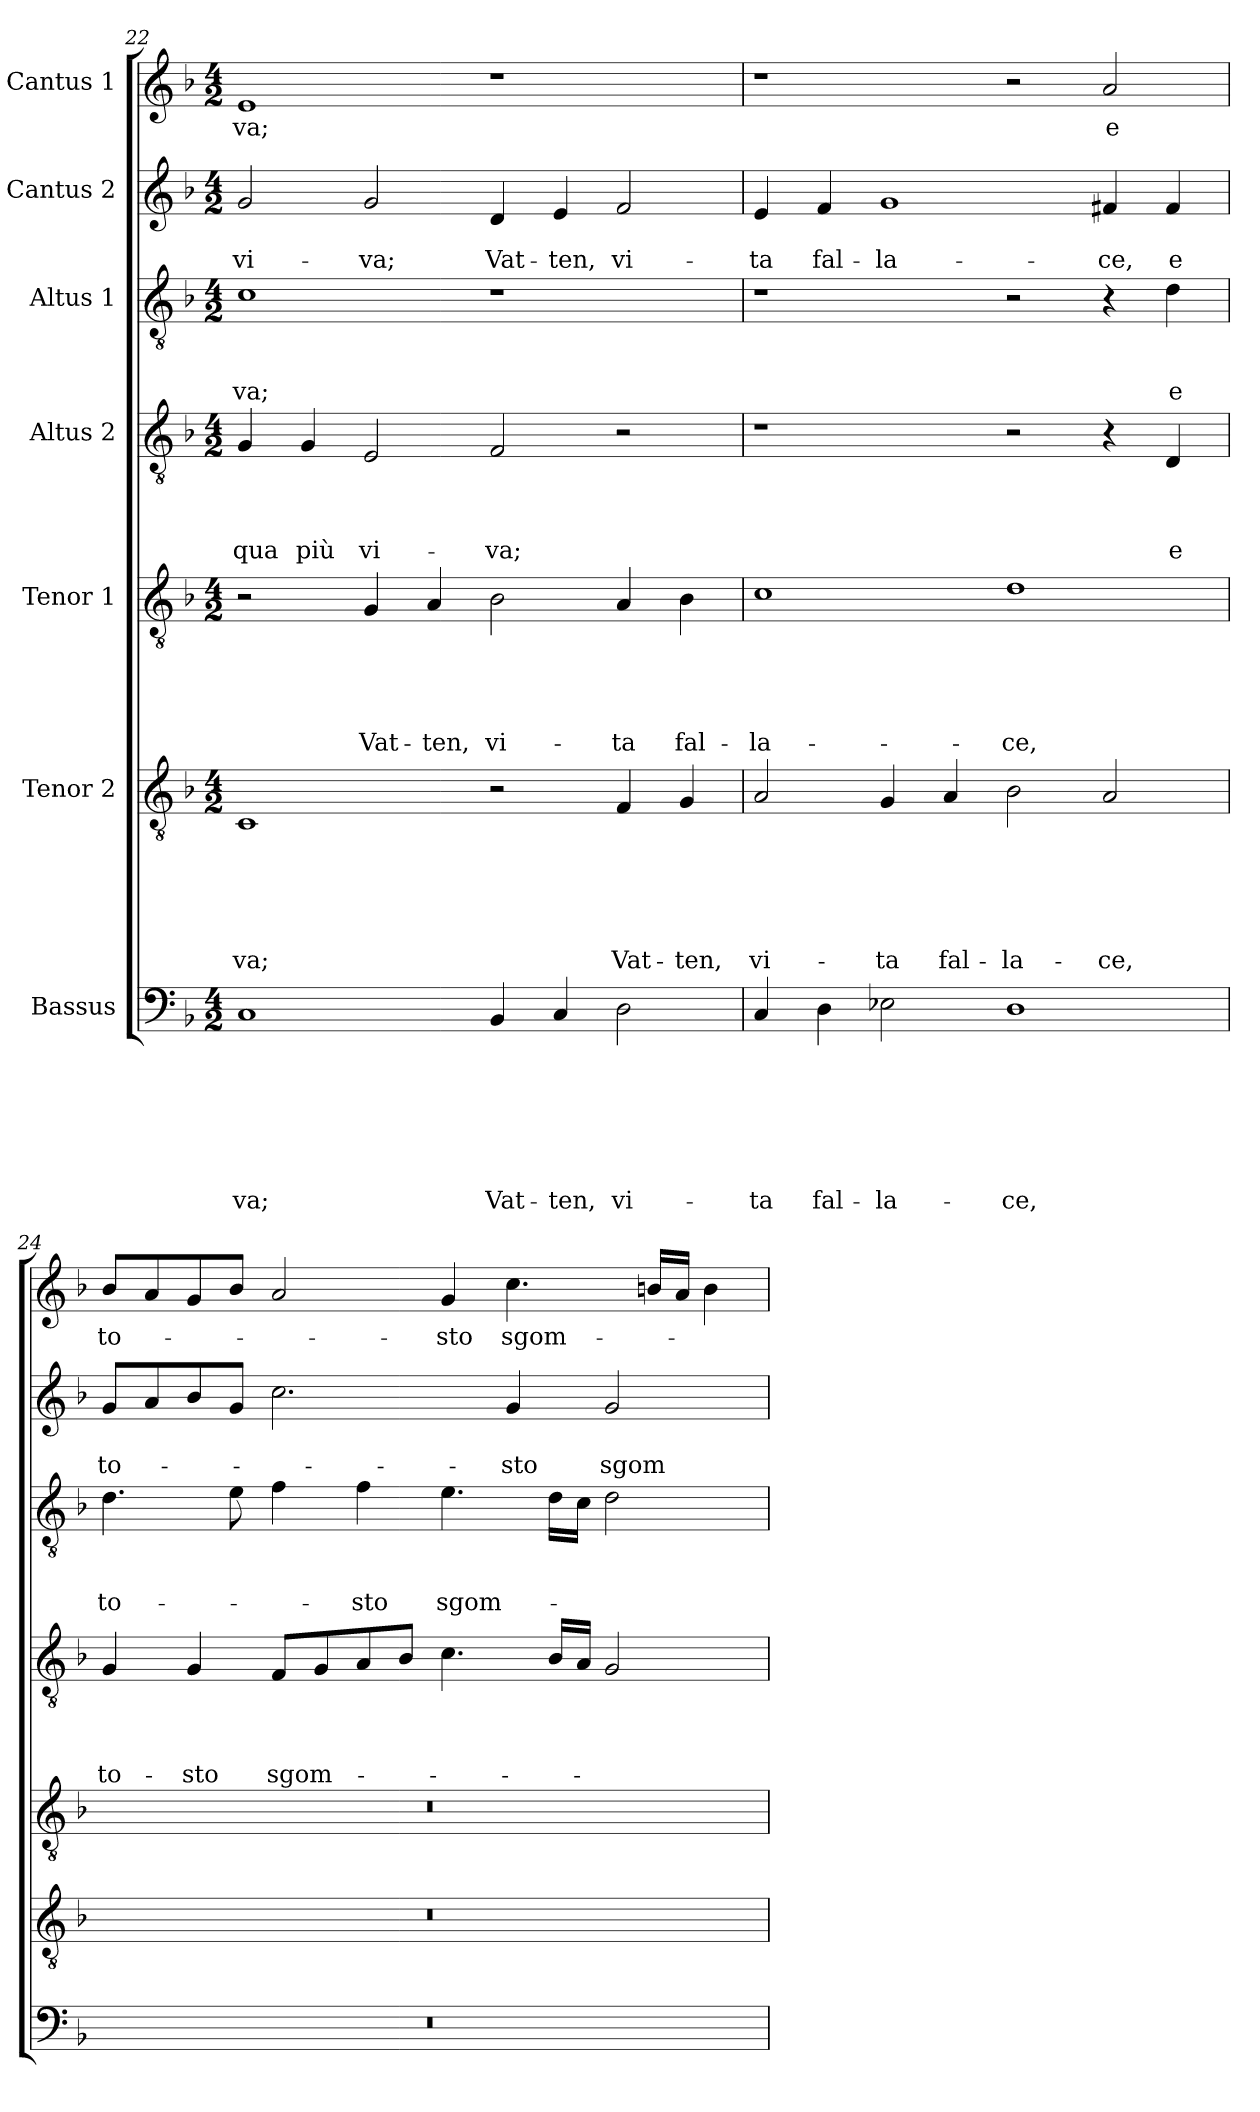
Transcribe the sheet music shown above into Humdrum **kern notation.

**kern	**text	**text	**text	**text	**text	**text	**text	**kern	**text	**text	**text	**text	**text	**text	**kern	**text	**text	**text	**text	**text	**kern	**text	**text	**text	**text	**kern	**text	**text	**text	**kern	**text	**text	**kern	**text
*part7	*part7	*part7	*part7	*part7	*part7	*part7	*part7	*part6	*part6	*part6	*part6	*part6	*part6	*part6	*part5	*part5	*part5	*part5	*part5	*part5	*part4	*part4	*part4	*part4	*part4	*part3	*part3	*part3	*part3	*part2	*part2	*part2	*part1	*part1
*staff7	*staff7	*staff7	*staff7	*staff7	*staff7	*staff7	*staff7	*staff6	*staff6	*staff6	*staff6	*staff6	*staff6	*staff6	*staff5	*staff5	*staff5	*staff5	*staff5	*staff5	*staff4	*staff4	*staff4	*staff4	*staff4	*staff3	*staff3	*staff3	*staff3	*staff2	*staff2	*staff2	*staff1	*staff1
*I"Bassus	*	*	*	*	*	*	*	*I"Tenor 2	*	*	*	*	*	*	*I"Tenor 1	*	*	*	*	*	*I"Altus 2	*	*	*	*	*I"Altus 1	*	*	*	*I"Cantus 2	*	*	*I"Cantus 1	*
*clefF4	*	*	*	*	*	*	*	*clefGv2	*	*	*	*	*	*	*clefGv2	*	*	*	*	*	*clefGv2	*	*	*	*	*clefGv2	*	*	*	*clefG2	*	*	*clefG2	*
*k[b-]	*	*	*	*	*	*	*	*k[b-]	*	*	*	*	*	*	*k[b-]	*	*	*	*	*	*k[b-]	*	*	*	*	*k[b-]	*	*	*	*k[b-]	*	*	*k[b-]	*
*d:	*	*	*	*	*	*	*	*d:	*	*	*	*	*	*	*d:	*	*	*	*	*	*d:	*	*	*	*	*d:	*	*	*	*d:	*	*	*d:	*
*M4/2	*	*	*	*	*	*	*	*M4/2	*	*	*	*	*	*	*M4/2	*	*	*	*	*	*M4/2	*	*	*	*	*M4/2	*	*	*	*M4/2	*	*	*M4/2	*
=22	=22	=22	=22	=22	=22	=22	=22	=22	=22	=22	=22	=22	=22	=22	=22	=22	=22	=22	=22	=22	=22	=22	=22	=22	=22	=22	=22	=22	=22	=22	=22	=22	=22	=22
!	!	!	!	!	!	!	!LO:LY:b	!	!	!	!	!	!	!LO:LY:b	!	!	!	!	!	!	!	!	!	!	!LO:LY:b	!	!	!	!LO:LY:b	!	!	!LO:LY:b	!	!LO:LY:b
1C	.	.	.	.	.	.	-va;	1C	.	.	.	.	.	-va;	2r	.	.	.	.	.	4G/	.	.	.	-qua	1c	.	.	-va;	2g/	.	vi-	1e	-va;
!	!	!	!	!	!	!	!	!	!	!	!	!	!	!	!	!	!	!	!	!	!	!	!	!	!LO:LY:b	!	!	!	!	!	!	!	!	!
.	.	.	.	.	.	.	.	.	.	.	.	.	.	.	.	.	.	.	.	.	4G/	.	.	.	più	.	.	.	.	.	.	.	.	.
!	!	!	!	!	!	!	!	!	!	!	!	!	!	!	!	!	!	!	!	!LO:LY:b	!	!	!	!	!LO:LY:b	!	!	!	!	!	!	!LO:LY:b	!	!
.	.	.	.	.	.	.	.	.	.	.	.	.	.	.	4G/	.	.	.	.	Vat-	2E/	.	.	.	vi-	.	.	.	.	2g/	.	-va;	.	.
!	!	!	!	!	!	!	!	!	!	!	!	!	!	!	!	!	!	!	!	!LO:LY:b	!	!	!	!	!	!	!	!	!	!	!	!	!	!
.	.	.	.	.	.	.	.	.	.	.	.	.	.	.	4A/	.	.	.	.	-ten,	.	.	.	.	.	.	.	.	.	.	.	.	.	.
!	!	!	!	!	!	!	!LO:LY:b	!	!	!	!	!	!	!	!	!	!	!	!	!LO:LY:b	!	!	!	!	!LO:LY:b	!	!	!	!	!	!	!LO:LY:b	!	!
4BB-/	.	.	.	.	.	.	Vat-	2r	.	.	.	.	.	.	2B-\	.	.	.	.	vi-	2F/	.	.	.	-va;	1r	.	.	.	4d/	.	Vat-	1r	.
!	!	!	!	!	!	!	!LO:LY:b	!	!	!	!	!	!	!	!	!	!	!	!	!	!	!	!	!	!	!	!	!	!	!	!	!LO:LY:b	!	!
4C/	.	.	.	.	.	.	-ten,	.	.	.	.	.	.	.	.	.	.	.	.	.	.	.	.	.	.	.	.	.	.	4e/	.	-ten,	.	.
!	!	!	!	!	!	!	!LO:LY:b	!	!	!	!	!	!	!LO:LY:b	!	!	!	!	!	!LO:LY:b	!	!	!	!	!	!	!	!	!	!	!	!LO:LY:b	!	!
2D\	.	.	.	.	.	.	vi-	4F/	.	.	.	.	.	Vat-	4A/	.	.	.	.	-ta	2r	.	.	.	.	.	.	.	.	2f/	.	vi-	.	.
!	!	!	!	!	!	!	!	!	!	!	!	!	!	!LO:LY:b	!	!	!	!	!	!LO:LY:b	!	!	!	!	!	!	!	!	!	!	!	!	!	!
.	.	.	.	.	.	.	.	4G/	.	.	.	.	.	-ten,	4B-\	.	.	.	.	fal-	.	.	.	.	.	.	.	.	.	.	.	.	.	.
=23	=23	=23	=23	=23	=23	=23	=23	=23	=23	=23	=23	=23	=23	=23	=23	=23	=23	=23	=23	=23	=23	=23	=23	=23	=23	=23	=23	=23	=23	=23	=23	=23	=23	=23
!	!	!	!	!	!	!	!LO:LY:b	!	!	!	!	!	!	!LO:LY:b	!	!	!	!	!	!LO:LY:b	!	!	!	!	!	!	!	!	!	!	!	!LO:LY:b	!	!
4C/	.	.	.	.	.	.	-ta	2A/	.	.	.	.	.	vi-	1c	.	.	.	.	-la-	1r	.	.	.	.	1r	.	.	.	4e/	.	-ta	1r	.
!	!	!	!	!	!	!	!LO:LY:b	!	!	!	!	!	!	!	!	!	!	!	!	!	!	!	!	!	!	!	!	!	!	!	!	!LO:LY:b	!	!
4D\	.	.	.	.	.	.	fal-	.	.	.	.	.	.	.	.	.	.	.	.	.	.	.	.	.	.	.	.	.	.	4f/	.	fal-	.	.
!	!	!	!	!	!	!	!LO:LY:b	!	!	!	!	!	!	!LO:LY:b	!	!	!	!	!	!	!	!	!	!	!	!	!	!	!	!	!	!LO:LY:b	!	!
2E-X\	.	.	.	.	.	.	-la-	4G/	.	.	.	.	.	-ta	.	.	.	.	.	.	.	.	.	.	.	.	.	.	.	1g	.	-la-	.	.
!	!	!	!	!	!	!	!	!	!	!	!	!	!	!LO:LY:b	!	!	!	!	!	!	!	!	!	!	!	!	!	!	!	!	!	!	!	!
.	.	.	.	.	.	.	.	4A/	.	.	.	.	.	fal-	.	.	.	.	.	.	.	.	.	.	.	.	.	.	.	.	.	.	.	.
!	!	!	!	!	!	!	!LO:LY:b	!	!	!	!	!	!	!LO:LY:b	!	!	!	!	!	!LO:LY:b	!	!	!	!	!	!	!	!	!	!	!	!	!	!
1D	.	.	.	.	.	.	-ce,	2B-\	.	.	.	.	.	-la-	1d	.	.	.	.	-ce,	2r	.	.	.	.	2r	.	.	.	.	.	.	2r	.
!	!	!	!	!	!	!	!	!	!	!	!	!	!	!LO:LY:b	!	!	!	!	!	!	!	!	!	!	!	!	!	!	!	!	!	!LO:LY:b	!	!LO:LY:b
.	.	.	.	.	.	.	.	2A/	.	.	.	.	.	-ce,	.	.	.	.	.	.	4r	.	.	.	.	4r	.	.	.	4f#X/	.	-ce,	2a/	e
!	!	!	!	!	!	!	!	!	!	!	!	!	!	!	!	!	!	!	!	!	!	!	!	!	!LO:LY:b	!	!	!	!LO:LY:b	!	!	!LO:LY:b	!	!
.	.	.	.	.	.	.	.	.	.	.	.	.	.	.	.	.	.	.	.	.	4D/	.	.	.	e	4d\	.	.	e	4f#/	.	e	.	.
=24	=24	=24	=24	=24	=24	=24	=24	=24	=24	=24	=24	=24	=24	=24	=24	=24	=24	=24	=24	=24	=24	=24	=24	=24	=24	=24	=24	=24	=24	=24	=24	=24	=24	=24
!	!	!	!	!	!	!	!	!	!	!	!	!	!	!	!	!	!	!	!	!	!	!	!	!	!LO:LY:b	!	!	!	!LO:LY:b	!	!	!LO:LY:b	!	!LO:LY:b
0r	.	.	.	.	.	.	.	0r	.	.	.	.	.	.	0r	.	.	.	.	.	4G/	.	.	.	to-	4.d\	.	.	to-	8g/L	.	to-	8b-/L	to-
.	.	.	.	.	.	.	.	.	.	.	.	.	.	.	.	.	.	.	.	.	.	.	.	.	.	.	.	.	.	8a/	.	.	8a/	.
!	!	!	!	!	!	!	!	!	!	!	!	!	!	!	!	!	!	!	!	!	!	!	!	!	!LO:LY:b	!	!	!	!	!	!	!	!	!
.	.	.	.	.	.	.	.	.	.	.	.	.	.	.	.	.	.	.	.	.	4G/	.	.	.	-sto	.	.	.	.	8b-/	.	.	8g/	.
.	.	.	.	.	.	.	.	.	.	.	.	.	.	.	.	.	.	.	.	.	.	.	.	.	.	8e\	.	.	.	8g/J	.	.	8b-/J	.
!	!	!	!	!	!	!	!	!	!	!	!	!	!	!	!	!	!	!	!	!	!	!	!	!	!LO:LY:b	!	!	!	!	!	!	!	!	!
.	.	.	.	.	.	.	.	.	.	.	.	.	.	.	.	.	.	.	.	.	8F/L	.	.	.	sgom-	4f\	.	.	.	2.cc\	.	.	2a/	.
.	.	.	.	.	.	.	.	.	.	.	.	.	.	.	.	.	.	.	.	.	8G/	.	.	.	.	.	.	.	.	.	.	.	.	.
!	!	!	!	!	!	!	!	!	!	!	!	!	!	!	!	!	!	!	!	!	!	!	!	!	!	!	!	!	!LO:LY:b	!	!	!	!	!
.	.	.	.	.	.	.	.	.	.	.	.	.	.	.	.	.	.	.	.	.	8A/	.	.	.	.	4f\	.	.	-sto	.	.	.	.	.
.	.	.	.	.	.	.	.	.	.	.	.	.	.	.	.	.	.	.	.	.	8B-/J	.	.	.	.	.	.	.	.	.	.	.	.	.
!	!	!	!	!	!	!	!	!	!	!	!	!	!	!	!	!	!	!	!	!	!	!	!	!	!	!	!	!	!LO:LY:b	!	!	!	!	!LO:LY:b
.	.	.	.	.	.	.	.	.	.	.	.	.	.	.	.	.	.	.	.	.	4.c\	.	.	.	.	4.e\	.	.	sgom-	.	.	.	4g/	-sto
!	!	!	!	!	!	!	!	!	!	!	!	!	!	!	!	!	!	!	!	!	!	!	!	!	!	!	!	!	!	!	!	!LO:LY:b	!	!LO:LY:b
.	.	.	.	.	.	.	.	.	.	.	.	.	.	.	.	.	.	.	.	.	.	.	.	.	.	.	.	.	.	4g/	.	-sto	4.cc\	sgom-
.	.	.	.	.	.	.	.	.	.	.	.	.	.	.	.	.	.	.	.	.	16B-/LL	.	.	.	.	16d\LL	.	.	.	.	.	.	.	.
.	.	.	.	.	.	.	.	.	.	.	.	.	.	.	.	.	.	.	.	.	16A/JJ	.	.	.	.	16c\JJ	.	.	.	.	.	.	.	.
!	!	!	!	!	!	!	!	!	!	!	!	!	!	!	!	!	!	!	!	!	!	!	!	!	!	!	!	!	!	!	!	!LO:LY:b	!	!
.	.	.	.	.	.	.	.	.	.	.	.	.	.	.	.	.	.	.	.	.	2G/	.	.	.	.	2d\	.	.	.	2g/	.	sgom-	.	.
.	.	.	.	.	.	.	.	.	.	.	.	.	.	.	.	.	.	.	.	.	.	.	.	.	.	.	.	.	.	.	.	.	16bn/LL	.
.	.	.	.	.	.	.	.	.	.	.	.	.	.	.	.	.	.	.	.	.	.	.	.	.	.	.	.	.	.	.	.	.	16a/JJ	.
.	.	.	.	.	.	.	.	.	.	.	.	.	.	.	.	.	.	.	.	.	.	.	.	.	.	.	.	.	.	.	.	.	4b\	.
=	=	=	=	=	=	=	=	=	=	=	=	=	=	=	=	=	=	=	=	=	=	=	=	=	=	=	=	=	=	=	=	=	=	=
*-	*-	*-	*-	*-	*-	*-	*-	*-	*-	*-	*-	*-	*-	*-	*-	*-	*-	*-	*-	*-	*-	*-	*-	*-	*-	*-	*-	*-	*-	*-	*-	*-	*-	*-
